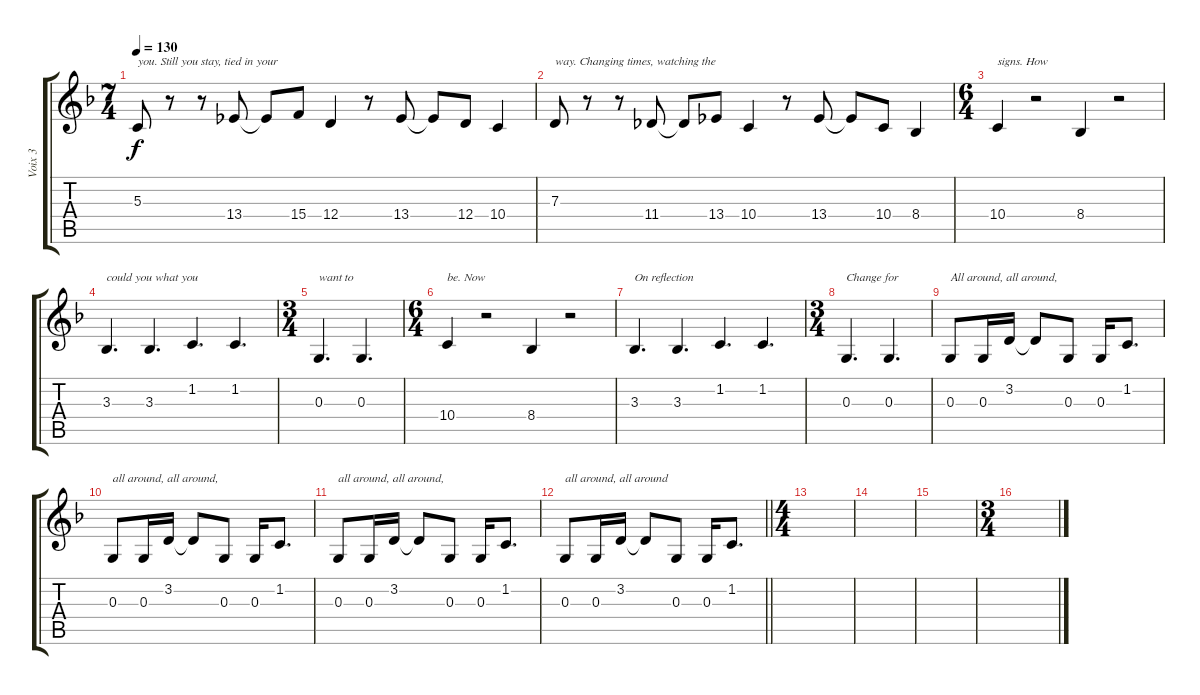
\track ("Voix 3" "Voix 3") {instrument lead6voice}
\staff {score tabs}
\tuning (E4 B3 G3 D3 A2 E2) {hide}
\ts (7 4)
\tempo 130
\clef g2
\ks dminor
5.3.8{txt "you. Still you stay, tied in your" dy f} r.8 r.8 13.4.8 13.4{t}.8 15.4.8 12.4.4 r.8 13.4.8 13.4{t}.8 12.4.8 10.4.4 |
7.3.8{txt "way. Changing times, watching the"} r.8 r.8 11.4.8 11.4{t}.8 13.4.8 10.4.4 r.8 13.4.8 13.4{t}.8 10.4.8 8.4.4 |
\ts (6 4)
10.4.4{txt "signs. How"} r.2 8.4.4 r.2 |
3.3.4{d txt "could you what you"} 3.3.4{d} 1.2.4{d} 1.2.4{d} |
\ts (3 4)
0.3.4{d txt "want to"} 0.3.4{d} |
\ts (6 4)
10.4.4{txt "be. Now"} r.2 8.4.4 r.2 |
3.3.4{d txt "On reflection"} 3.3.4{d} 1.2.4{d} 1.2.4{d} |
\ts (3 4)
0.3.4{d txt "Change for"} 0.3.4{d} |
0.3.8{txt "All around, all around, "} 0.3.16 3.2.16 3.2{t}.8 0.3.8 0.3.16 1.2.8{d} |
0.3.8{txt "all around, all around, "} 0.3.16 3.2.16 3.2{t}.8 0.3.8 0.3.16 1.2.8{d} |
0.3.8{txt "all around, all around, "} 0.3.16 3.2.16 3.2{t}.8 0.3.8 0.3.16 1.2.8{d} |
\barLineRight lightlight
0.3.8{txt "all around, all around"} 0.3.16 3.2.16 3.2{t}.8 0.3.8 0.3.16 1.2.8{d} |
\ts (4 4)
|
|
|
\ts (3 4)
